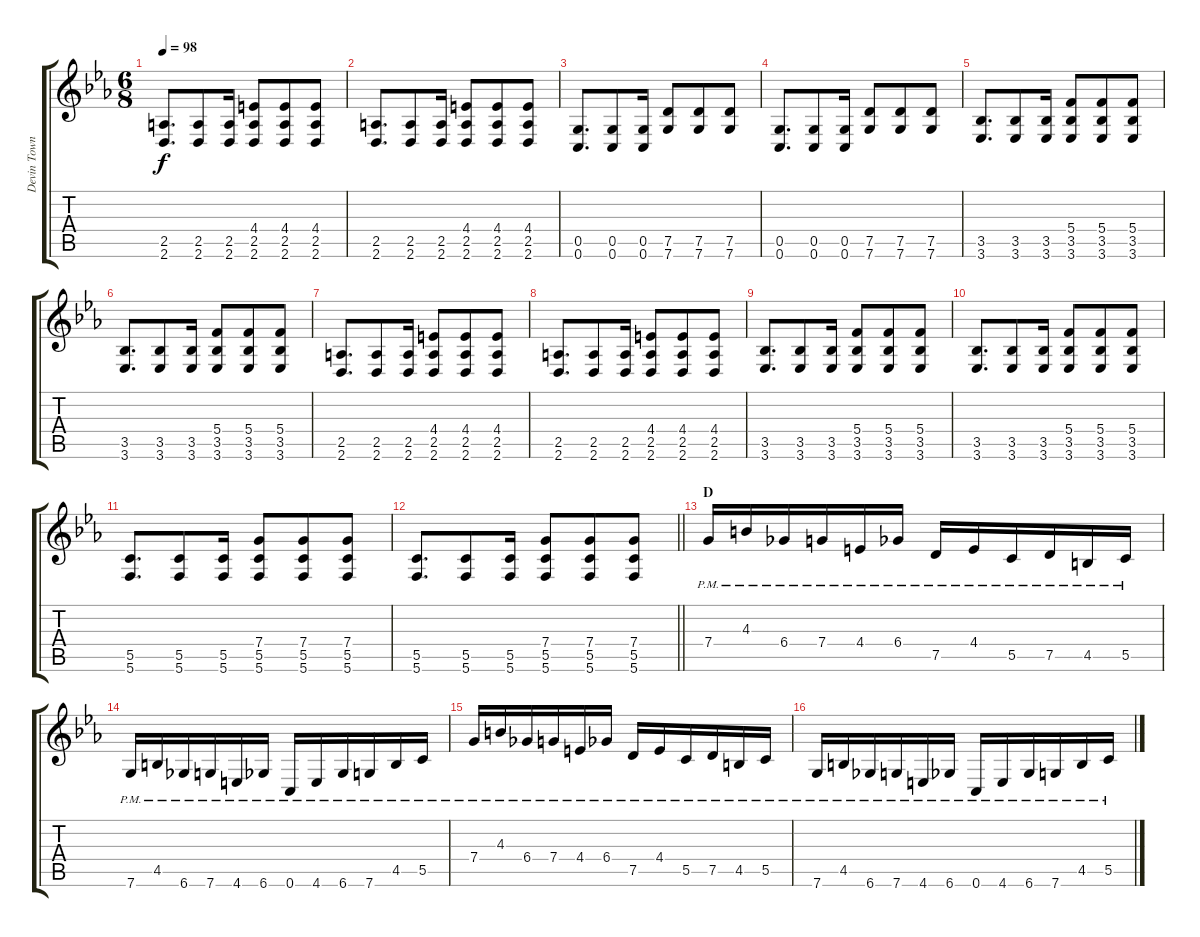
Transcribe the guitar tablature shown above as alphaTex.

\track ("Devin Townsend" "Devin Town") {instrument distortionguitar}
\staff {score tabs}
\tuning (E4 C4 G3 C3 G2 C2) {hide}
\ts (6 8)
\tempo 98
\clef g2
\ks eb
(2.5 2.6).8{d dy f} (2.5 2.6).8 (2.5 2.6).16 (4.4 2.5 2.6).8 (4.4 2.5 2.6).8 (4.4 2.5 2.6).8 |
(2.5 2.6).8{d} (2.5 2.6).8 (2.5 2.6).16 (4.4 2.5 2.6).8 (4.4 2.5 2.6).8 (4.4 2.5 2.6).8 |
(0.5 0.6).8{d} (0.5 0.6).8 (0.5 0.6).16 (7.5 7.6).8 (7.5 7.6).8 (7.5 7.6).8 |
(0.5 0.6).8{d} (0.5 0.6).8 (0.5 0.6).16 (7.5 7.6).8 (7.5 7.6).8 (7.5 7.6).8 |
(3.5 3.6).8{d} (3.5 3.6).8 (3.5 3.6).16 (5.4 3.5 3.6).8 (5.4 3.5 3.6).8 (5.4 3.5 3.6).8 |
(3.5 3.6).8{d} (3.5 3.6).8 (3.5 3.6).16 (5.4 3.5 3.6).8 (5.4 3.5 3.6).8 (5.4 3.5 3.6).8 |
(2.5 2.6).8{d} (2.5 2.6).8 (2.5 2.6).16 (4.4 2.5 2.6).8 (4.4 2.5 2.6).8 (4.4 2.5 2.6).8 |
(2.5 2.6).8{d} (2.5 2.6).8 (2.5 2.6).16 (4.4 2.5 2.6).8 (4.4 2.5 2.6).8 (4.4 2.5 2.6).8 |
(3.5 3.6).8{d} (3.5 3.6).8 (3.5 3.6).16 (5.4 3.5 3.6).8 (5.4 3.5 3.6).8 (5.4 3.5 3.6).8 |
(3.5 3.6).8{d} (3.5 3.6).8 (3.5 3.6).16 (5.4 3.5 3.6).8 (5.4 3.5 3.6).8 (5.4 3.5 3.6).8 |
(5.5 5.6).8{d} (5.5 5.6).8 (5.5 5.6).16 (7.4 5.5 5.6).8 (7.4 5.5 5.6).8 (7.4 5.5 5.6).8 |
\barLineRight lightlight
(5.5 5.6).8{d} (5.5 5.6).8 (5.5 5.6).16 (7.4 5.5 5.6).8 (7.4 5.5 5.6).8 (7.4 5.5 5.6).8 |
\section ("" "D")
7.4{pm}.16 4.3{pm}.16 6.4{pm}.16 7.4{pm}.16 4.4{pm}.16 6.4{pm}.16 7.5{pm}.16 4.4{pm}.16 5.5{pm}.16 7.5{pm}.16 4.5{pm}.16 5.5{pm}.16 |
7.6{pm}.16 4.5{pm}.16 6.6{pm}.16 7.6{pm}.16 4.6{pm}.16 6.6{pm}.16 0.6{pm}.16 4.6{pm}.16 6.6{pm}.16 7.6{pm}.16 4.5{pm}.16 5.5{pm}.16 |
7.4{pm}.16 4.3{pm}.16 6.4{pm}.16 7.4{pm}.16 4.4{pm}.16 6.4{pm}.16 7.5{pm}.16 4.4{pm}.16 5.5{pm}.16 7.5{pm}.16 4.5{pm}.16 5.5{pm}.16 |
7.6{pm}.16 4.5{pm}.16 6.6{pm}.16 7.6{pm}.16 4.6{pm}.16 6.6{pm}.16 0.6{pm}.16 4.6{pm}.16 6.6{pm}.16 7.6{pm}.16 4.5{pm}.16 5.5{pm}.16
